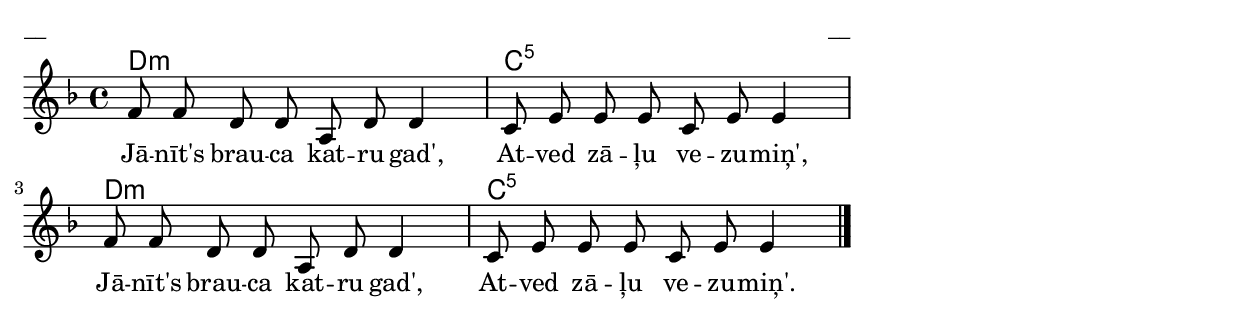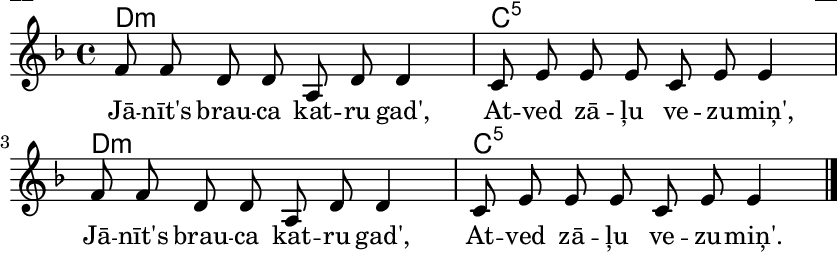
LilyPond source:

\version "2.13.18"
#(ly:set-option 'crop #t)

%\header {
%    title = "Jānīt's brauca katru gadu"
%}
% Katrīna Riekstiņa, #53 (Iļģi)
\paper {
line-width = 14\cm
left-margin = 0.4\cm
between-system-padding = 0.1\cm
between-system-space = 0.1\cm
}
\layout {
indent = #0
ragged-last = ##f
}


voiceA = \relative c' {
\clef "treble"
\key d \minor
\time 4/4
f8 f d d a d d4 | c8 e e e c e e4 | 
f8 f d d a d d4 | c8 e e e c e e4 | 
\bar "|."
} 

chordsA = \chordmode {
\time 4/4 
d1:m | c1:5 | d1:m | c1:5
}

lyricA = \lyricmode {
%Vi -- sa ze -- mes zā -- le zied, 
%pa -- par -- dī -- te ne -- zie -- dēj',
%Vi -- sa ze -- mes zā -- le zied, 
%pa -- par -- dī -- te ne -- zie -- dēj'.
Jā -- nīt's brau -- ca kat -- ru gad',
At -- ved zā -- ļu ve -- zu -- miņ', 
Jā -- nīt's brau -- ca kat -- ru gad',
At -- ved zā -- ļu ve -- zu -- miņ'. 
}



fullScore = <<
\new ChordNames { \chordsA }
\new Staff {
<<
\new Voice = "voiceA" { \oneVoice \autoBeamOff \voiceA }
\new Lyrics \lyricsto "voiceA" \lyricA
>>
}
>>

\score {
\fullScore
\header { piece = "__" opus = "__" }
}
\markup { \with-color #(x11-color 'white) \sans \smaller "__" }
\score {
\unfoldRepeats
\fullScore
\midi {
\context { \Staff \remove "Staff_performer" }
\context { \Voice \consists "Staff_performer" }
}
}



